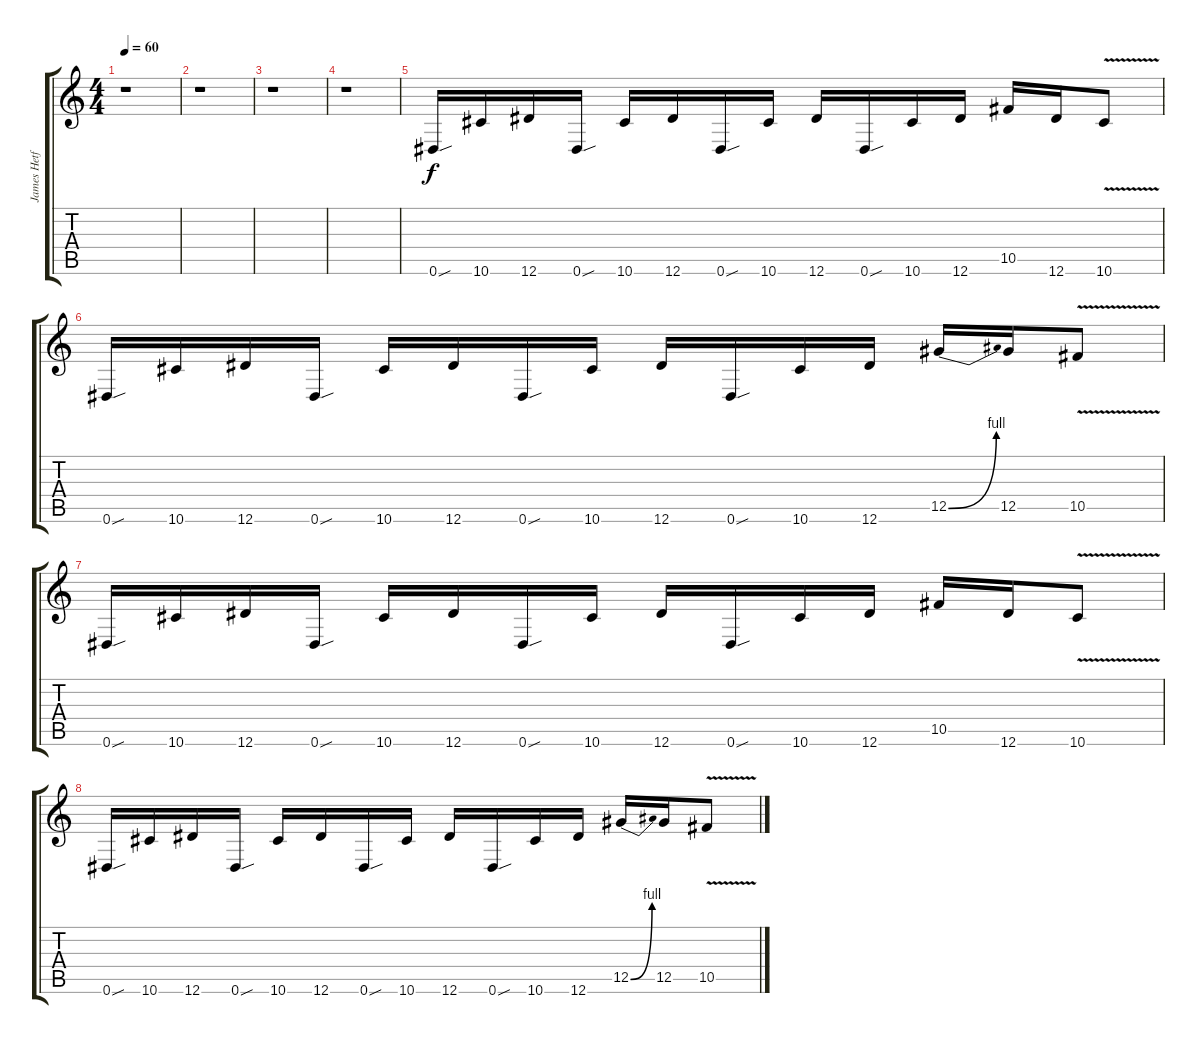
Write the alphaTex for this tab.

\track ("James Hetfeild" "James Hetf") {instrument distortionguitar}
\staff {score tabs}
\tuning (Eb4 Bb3 Gb3 Db3 Ab2 Eb2) {hide}
\ts (4 4)
\tempo 60
\clef g2
\ks c
r.1{dy mp} |
r.1 |
r.1 |
r.1 |
0.6{sou}.16{dy f volume 16} 10.6.16 12.6.16 0.6{sou}.16 10.6.16 12.6.16 0.6{sou}.16 10.6.16 12.6.16 0.6{sou}.16 10.6.16 12.6.16 10.5.16 12.6.16 10.6{v}.8 |
0.6{sou}.16 10.6.16 12.6.16 0.6{sou}.16 10.6.16 12.6.16 0.6{sou}.16 10.6.16 12.6.16 0.6{sou}.16 10.6.16 12.6.16 12.5{be (bend 0 0 60 4)}.16 12.5.16 10.5{v}.8 |
0.6{sou}.16 10.6.16 12.6.16 0.6{sou}.16 10.6.16 12.6.16 0.6{sou}.16 10.6.16 12.6.16 0.6{sou}.16 10.6.16 12.6.16 10.5.16 12.6.16 10.6{v}.8 |
0.6{sou}.16 10.6.16 12.6.16 0.6{sou}.16 10.6.16 12.6.16 0.6{sou}.16 10.6.16 12.6.16 0.6{sou}.16 10.6.16 12.6.16 12.5{be (bend 0 0 60 4)}.16 12.5.16 10.5{v}.8
